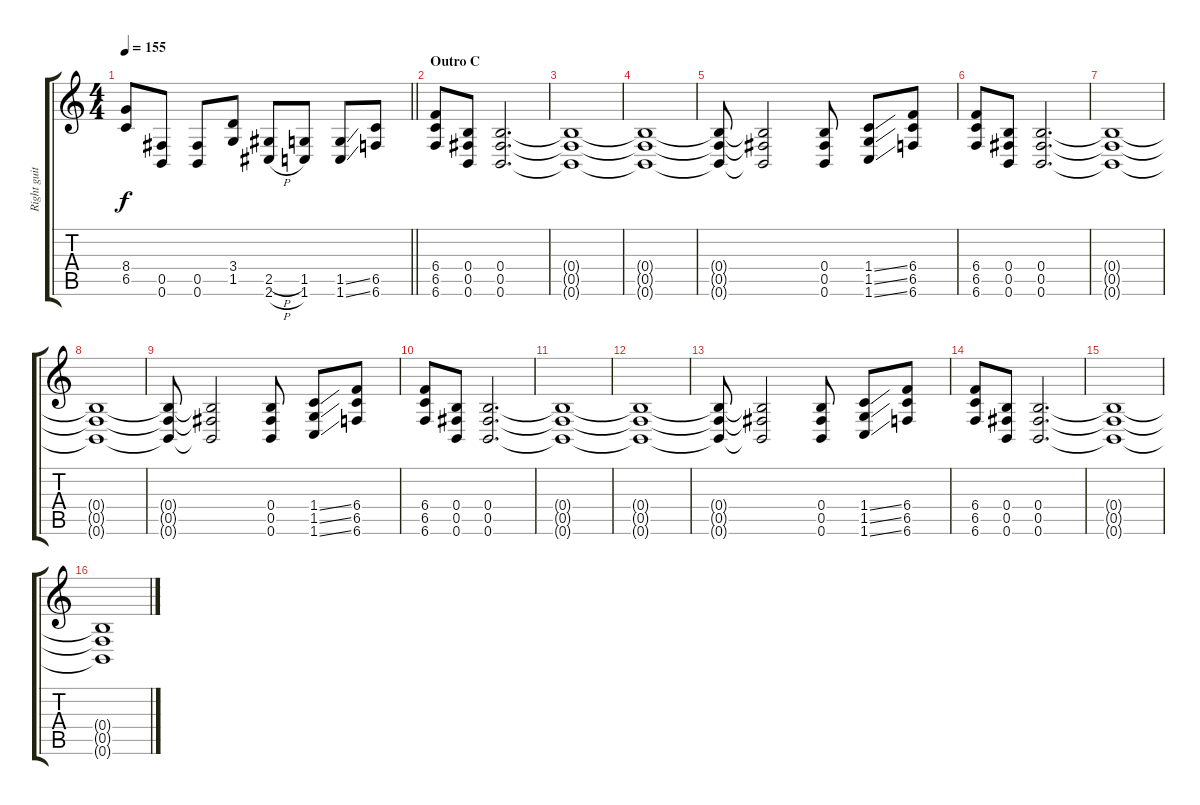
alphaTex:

\track ("Right guitar" "Right guit") {instrument overdrivenguitar}
\staff {score tabs}
\tuning (Db4 Ab3 E3 B2 Gb2 B1) {hide}
\ts (4 4)
\tempo 155
\clef g2
\barLineRight lightlight
\ks c
(8.4 6.5).8{dy f} (0.5 0.6).8 (0.5 0.6).8 (3.4 1.5).8 (2.5{h} 2.6{h}).8 (1.5 1.6).8 (1.5{ss} 1.6{ss}).8 (6.5 6.6).8 |
\section ("" "Outro C")
(6.4 6.5 6.6).8 (0.4 0.5 0.6).8 (0.4 0.5 0.6).2{d} |
(0.4{t} 0.5{t} 0.6{t}).1 |
(0.4{t} 0.5{t} 0.6{t}).1 |
(0.4{t} 0.5{t} 0.6{t}).8 (0.4{t} 0.5{t} 0.6{t}).2 (0.4 0.5 0.6).8 (1.4{ss} 1.5{ss} 1.6{ss}).8 (6.4 6.5 6.6).8 |
(6.4 6.5 6.6).8 (0.4 0.5 0.6).8 (0.4 0.5 0.6).2{d} |
(0.4{t} 0.5{t} 0.6{t}).1 |
(0.4{t} 0.5{t} 0.6{t}).1 |
(0.4{t} 0.5{t} 0.6{t}).8 (0.4{t} 0.5{t} 0.6{t}).2 (0.4 0.5 0.6).8 (1.4{ss} 1.5{ss} 1.6{ss}).8 (6.4 6.5 6.6).8 |
(6.4 6.5 6.6).8 (0.4 0.5 0.6).8 (0.4 0.5 0.6).2{d} |
(0.4{t} 0.5{t} 0.6{t}).1 |
(0.4{t} 0.5{t} 0.6{t}).1 |
(0.4{t} 0.5{t} 0.6{t}).8 (0.4{t} 0.5{t} 0.6{t}).2 (0.4 0.5 0.6).8 (1.4{ss} 1.5{ss} 1.6{ss}).8 (6.4 6.5 6.6).8 |
(6.4 6.5 6.6).8 (0.4 0.5 0.6).8 (0.4 0.5 0.6).2{d} |
(0.4{t} 0.5{t} 0.6{t}).1 |
(0.4{t} 0.5{t} 0.6{t}).1
